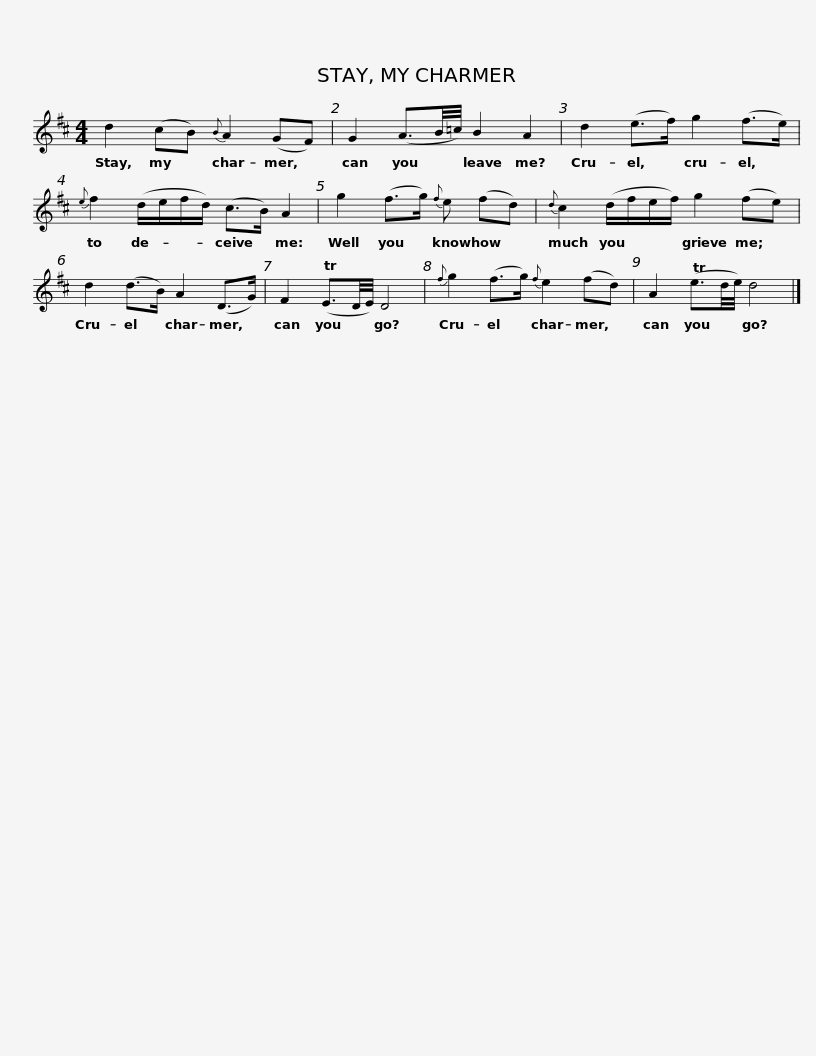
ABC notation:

X:1
L:1/8
M:4/4
I:linebreak $
K:D
V:1 treble
V:1
 d2 (cB){B} A2 (GF) | G2 (A3/2B/4=c/4) B2 A2 | d2 (e>f) g2 (f>e) |{e} f2 (d/e/f/d/) (c>B) A2 |$ g2 (f>g){f} e (fd) | %5
{d} c2 (d/f/e/f/) g2 (fe) | d2 (d>B) A2 (D>G) | F2 (TE3/2D/4E/4) D4 |${f} g2 (f>g){f} e2 (fd) | A2 (Te3/2d/4e/4) d4 |] %10
